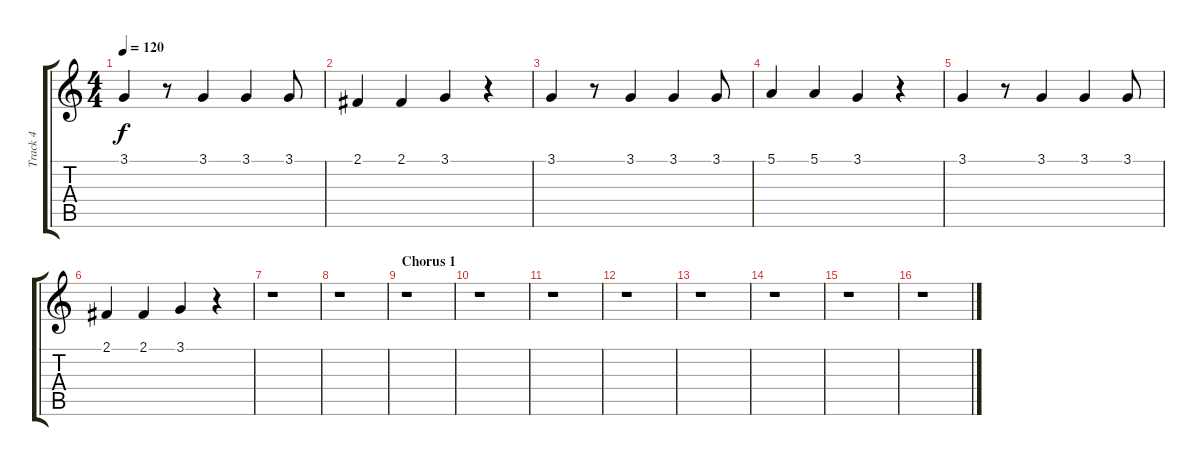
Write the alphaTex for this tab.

\track ("Track 4" "Track 4") {instrument synthstrings2}
\staff {score tabs}
\tuning (E4 B3 G3 D3 A2 E2) {hide}
\ts (4 4)
\tempo 120
\clef g2
\ks c
3.1.4{dy f} r.8 3.1.4 3.1.4 3.1.8 |
2.1.4 2.1.4 3.1.4 r.4 |
3.1.4 r.8 3.1.4 3.1.4 3.1.8 |
5.1.4 5.1.4 3.1.4 r.4 |
3.1.4 r.8 3.1.4 3.1.4 3.1.8 |
2.1.4 2.1.4 3.1.4 r.4 |
r.1 |
r.1 |
\section ("" "Chorus 1")
r.1 |
r.1 |
r.1 |
r.1 |
r.1 |
r.1 |
r.1 |
r.1
